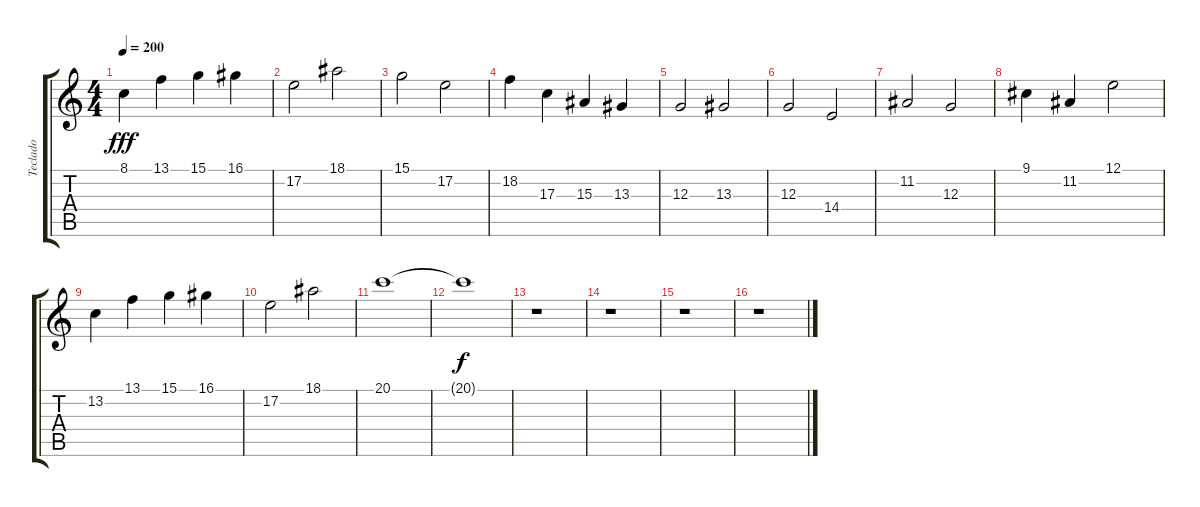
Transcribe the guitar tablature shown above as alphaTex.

\track ("Teclado" "Teclado") {instrument vibraphone}
\staff {score tabs}
\tuning (E4 B3 G3 D3 A2 E2) {hide}
\ts (4 4)
\tempo 200
\clef g2
\ks c
8.1.4{dy fff} 13.1.4 15.1.4 16.1.4 |
17.2.2 18.1.2 |
15.1.2 17.2.2 |
18.2.4 17.3.4 15.3.4 13.3.4 |
12.3.2 13.3.2 |
12.3.2 14.4.2 |
11.2.2 12.3.2 |
9.1.4 11.2.4 12.1.2 |
13.2.4 13.1.4 15.1.4 16.1.4 |
17.2.2 18.1.2 |
20.1.1 |
20.1{t}.1{dy f} |
r.1 |
r.1 |
r.1 |
r.1
